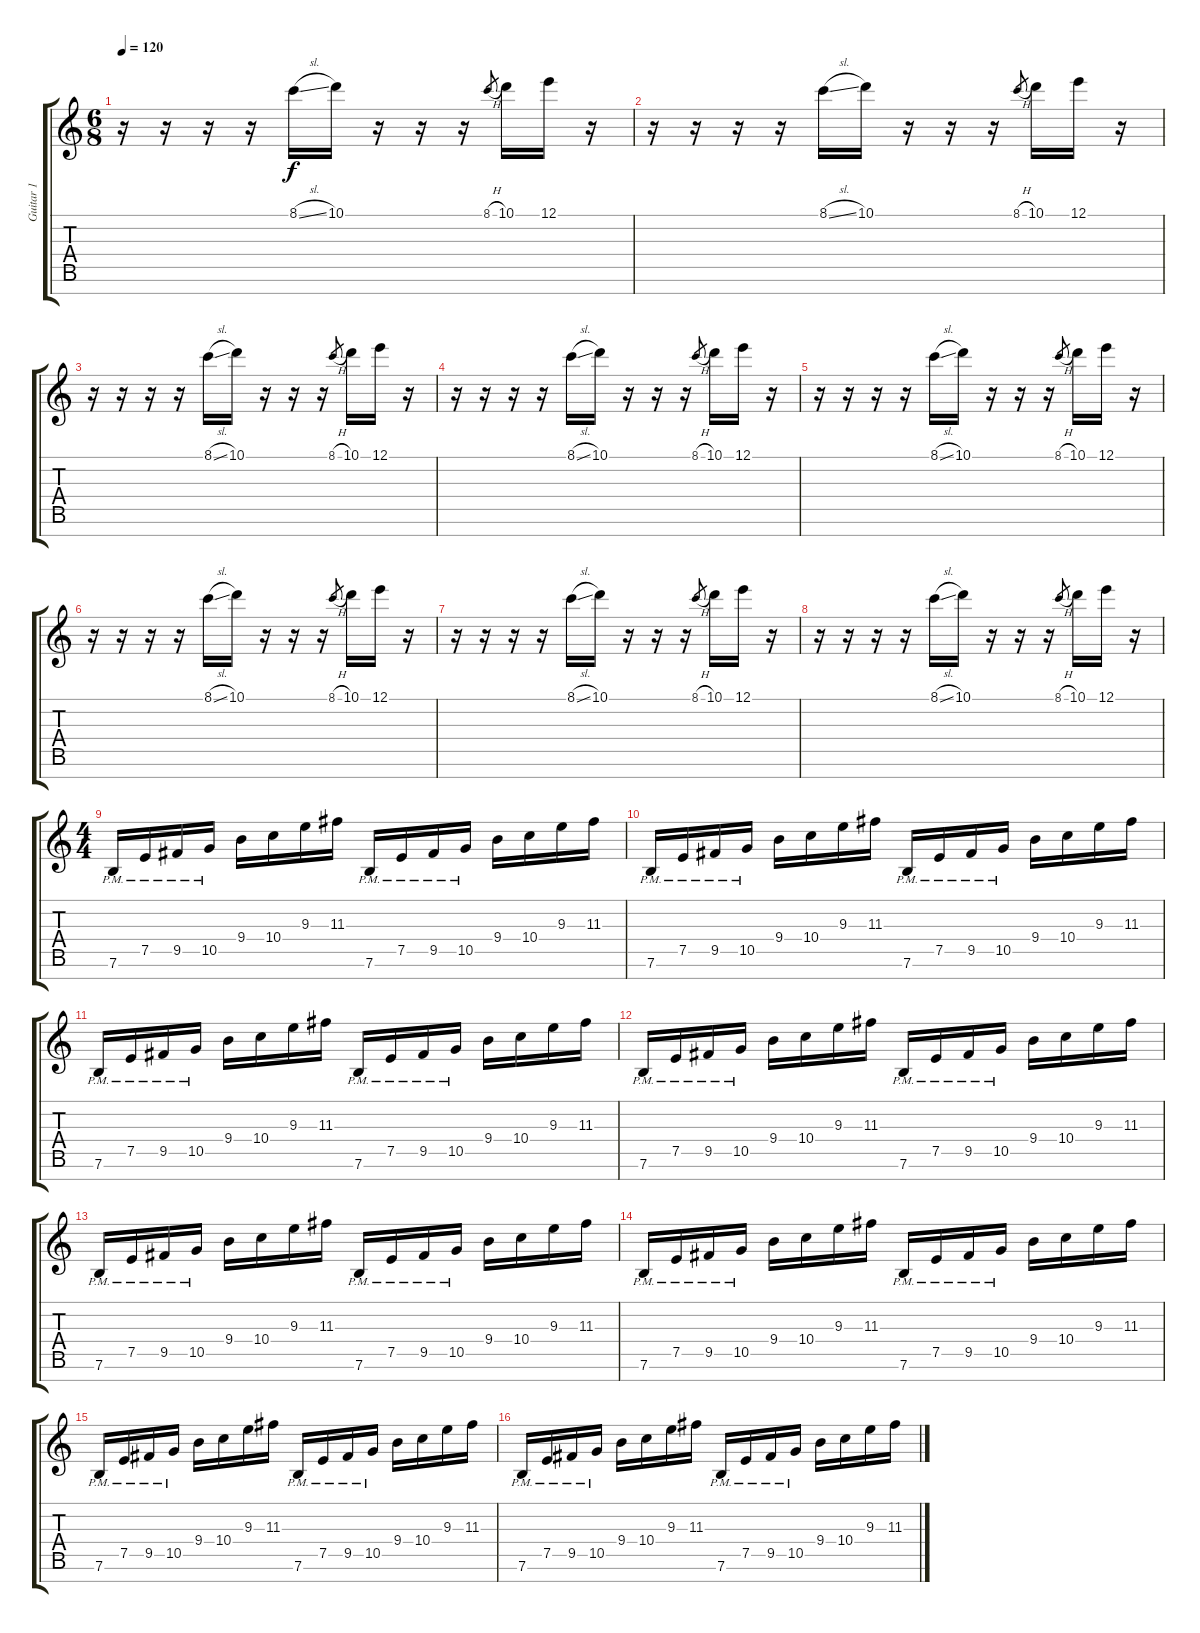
\track ("Guitar 1" "Guitar 1") {instrument distortionguitar}
\staff {score tabs}
\tuning (E4 B3 G3 D3 A2 E2 B1) {hide}
\ts (6 8)
\tempo 120
\clef g2
\ks c
r.16{dy f} r.16 r.16 r.16 8.1{sl}.16 10.1.16 r.16 r.16 r.16 8.1{h}.8{gr} 10.1.16 12.1.16 r.16 |
r.16 r.16 r.16 r.16 8.1{sl}.16 10.1.16 r.16 r.16 r.16 8.1{h}.8{gr} 10.1.16 12.1.16 r.16 |
r.16 r.16 r.16 r.16 8.1{sl}.16 10.1.16 r.16 r.16 r.16 8.1{h}.8{gr} 10.1.16 12.1.16 r.16 |
r.16 r.16 r.16 r.16 8.1{sl}.16 10.1.16 r.16 r.16 r.16 8.1{h}.8{gr} 10.1.16 12.1.16 r.16 |
r.16 r.16 r.16 r.16 8.1{sl}.16 10.1.16 r.16 r.16 r.16 8.1{h}.8{gr} 10.1.16 12.1.16 r.16 |
r.16 r.16 r.16 r.16 8.1{sl}.16 10.1.16 r.16 r.16 r.16 8.1{h}.8{gr} 10.1.16 12.1.16 r.16 |
r.16 r.16 r.16 r.16 8.1{sl}.16 10.1.16 r.16 r.16 r.16 8.1{h}.8{gr} 10.1.16 12.1.16 r.16 |
r.16 r.16 r.16 r.16 8.1{sl}.16 10.1.16 r.16 r.16 r.16 8.1{h}.8{gr} 10.1.16 12.1.16 r.16 |
\ts (4 4)
7.6{pm}.16 7.5{pm}.16 9.5{pm}.16 10.5{pm}.16 9.4.16 10.4.16 9.3.16 11.3.16 7.6{pm}.16 7.5{pm}.16 9.5{pm}.16 10.5{pm}.16 9.4.16 10.4.16 9.3.16 11.3.16 |
7.6{pm}.16 7.5{pm}.16 9.5{pm}.16 10.5{pm}.16 9.4.16 10.4.16 9.3.16 11.3.16 7.6{pm}.16 7.5{pm}.16 9.5{pm}.16 10.5{pm}.16 9.4.16 10.4.16 9.3.16 11.3.16 |
7.6{pm}.16 7.5{pm}.16 9.5{pm}.16 10.5{pm}.16 9.4.16 10.4.16 9.3.16 11.3.16 7.6{pm}.16 7.5{pm}.16 9.5{pm}.16 10.5{pm}.16 9.4.16 10.4.16 9.3.16 11.3.16 |
7.6{pm}.16 7.5{pm}.16 9.5{pm}.16 10.5{pm}.16 9.4.16 10.4.16 9.3.16 11.3.16 7.6{pm}.16 7.5{pm}.16 9.5{pm}.16 10.5{pm}.16 9.4.16 10.4.16 9.3.16 11.3.16 |
7.6{pm}.16 7.5{pm}.16 9.5{pm}.16 10.5{pm}.16 9.4.16 10.4.16 9.3.16 11.3.16 7.6{pm}.16 7.5{pm}.16 9.5{pm}.16 10.5{pm}.16 9.4.16 10.4.16 9.3.16 11.3.16 |
7.6{pm}.16 7.5{pm}.16 9.5{pm}.16 10.5{pm}.16 9.4.16 10.4.16 9.3.16 11.3.16 7.6{pm}.16 7.5{pm}.16 9.5{pm}.16 10.5{pm}.16 9.4.16 10.4.16 9.3.16 11.3.16 |
7.6{pm}.16 7.5{pm}.16 9.5{pm}.16 10.5{pm}.16 9.4.16 10.4.16 9.3.16 11.3.16 7.6{pm}.16 7.5{pm}.16 9.5{pm}.16 10.5{pm}.16 9.4.16 10.4.16 9.3.16 11.3.16 |
7.6{pm}.16 7.5{pm}.16 9.5{pm}.16 10.5{pm}.16 9.4.16 10.4.16 9.3.16 11.3.16 7.6{pm}.16 7.5{pm}.16 9.5{pm}.16 10.5{pm}.16 9.4.16 10.4.16 9.3.16 11.3.16
